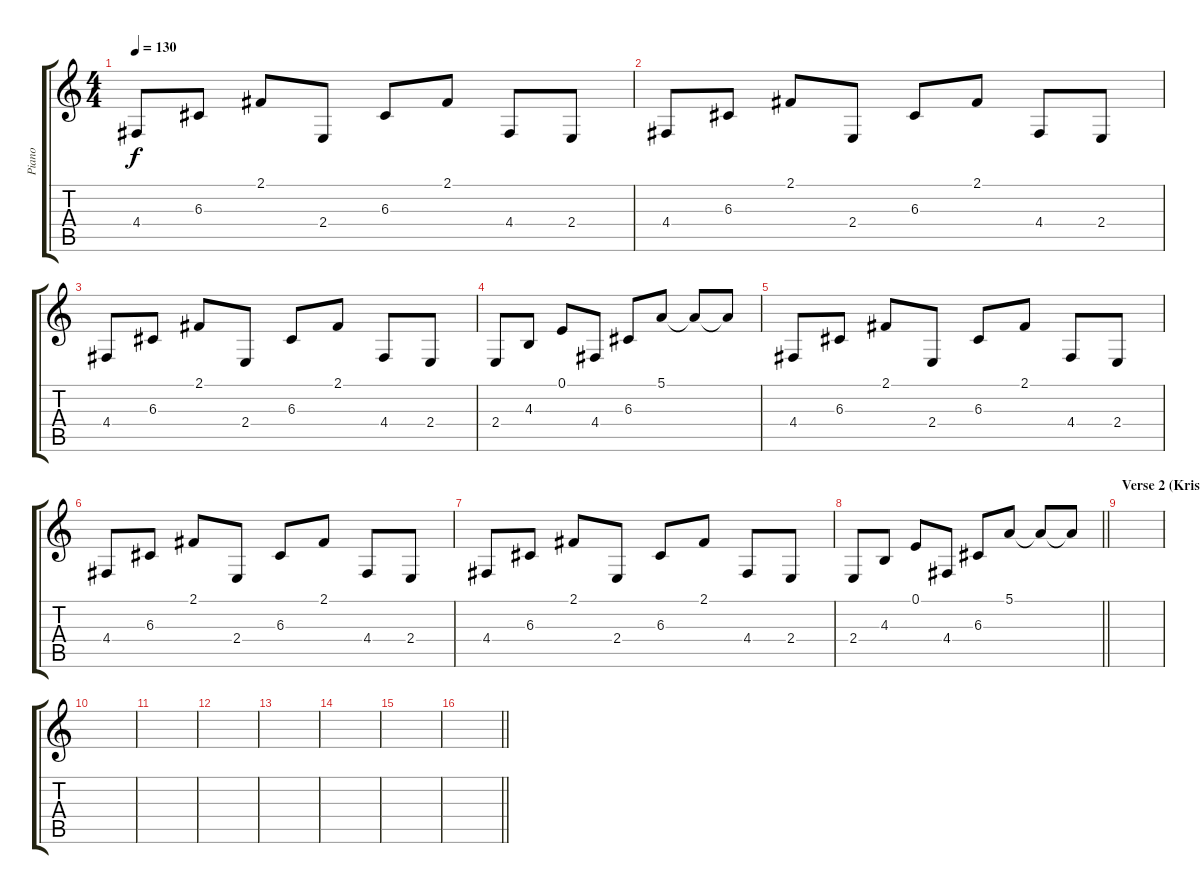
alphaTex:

\track ("Piano" "Piano") {instrument acousticgrandpiano}
\staff {score tabs}
\tuning (E4 B3 G3 D3 A2 E2) {hide}
\ts (4 4)
\tempo 130
\clef g2
\ks c
4.4.8{dy f instrument fx5brightness} 6.3.8 2.1.8 2.4.8 6.3.8 2.1.8 4.4.8 2.4.8 |
4.4.8 6.3.8 2.1.8 2.4.8 6.3.8 2.1.8 4.4.8 2.4.8 |
4.4.8 6.3.8 2.1.8 2.4.8 6.3.8 2.1.8 4.4.8 2.4.8 |
2.4.8 4.3.8 0.1.8 4.4.8 6.3.8 5.1.8 5.1{t}.8 5.1{t}.8 |
4.4.8 6.3.8 2.1.8 2.4.8 6.3.8 2.1.8 4.4.8 2.4.8 |
4.4.8 6.3.8 2.1.8 2.4.8 6.3.8 2.1.8 4.4.8 2.4.8 |
4.4.8 6.3.8 2.1.8 2.4.8 6.3.8 2.1.8 4.4.8 2.4.8 |
\barLineRight lightlight
2.4.8 4.3.8 0.1.8 4.4.8 6.3.8 5.1.8 5.1{t}.8 5.1{t}.8 |
\section ("" "Verse 2 (Kris+Jan)")
|
|
|
|
|
|
|
\barLineRight lightlight
